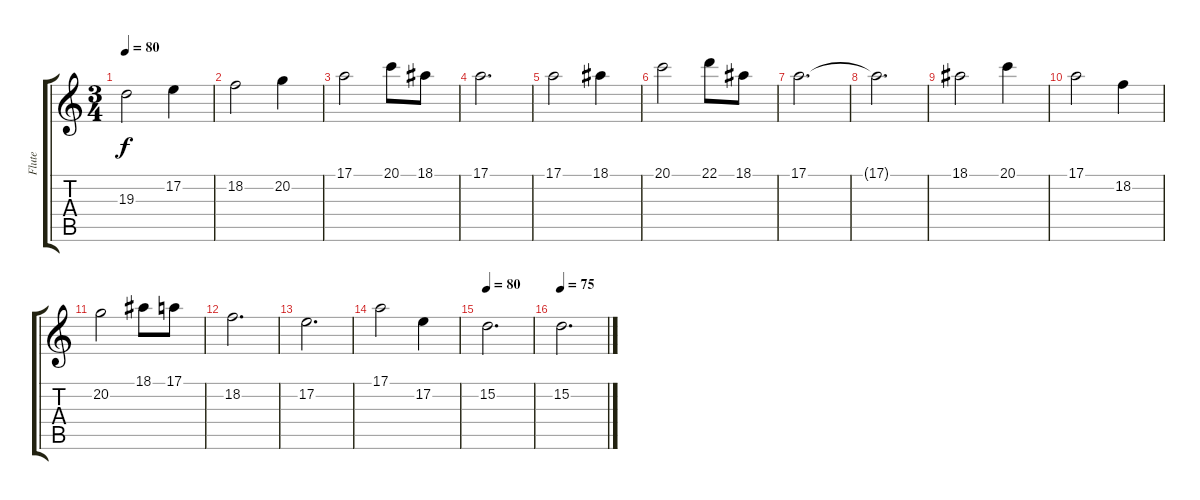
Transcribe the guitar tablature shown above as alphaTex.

\track ("Flute" "Flute") {instrument flute}
\staff {score tabs}
\tuning (E4 B3 G3 D3 A2 E2) {hide}
\ts (3 4)
\tempo 80
\clef g2
\ks c
19.3.2{dy f} 17.2.4 |
18.2.2 20.2.4 |
17.1.2 20.1.8 18.1.8 |
17.1.2{d} |
17.1.2 18.1.4 |
20.1.2 22.1.8 18.1.8 |
17.1.2{d} |
17.1{t}.2{d} |
18.1.2 20.1.4 |
17.1.2 18.2.4 |
20.2.2 18.1.8 17.1.8 |
18.2.2{d} |
17.2.2{d} |
17.1.2 17.2.4 |
\tempo 80
15.2.2{d} |
\tempo 75
15.2.2{d}
